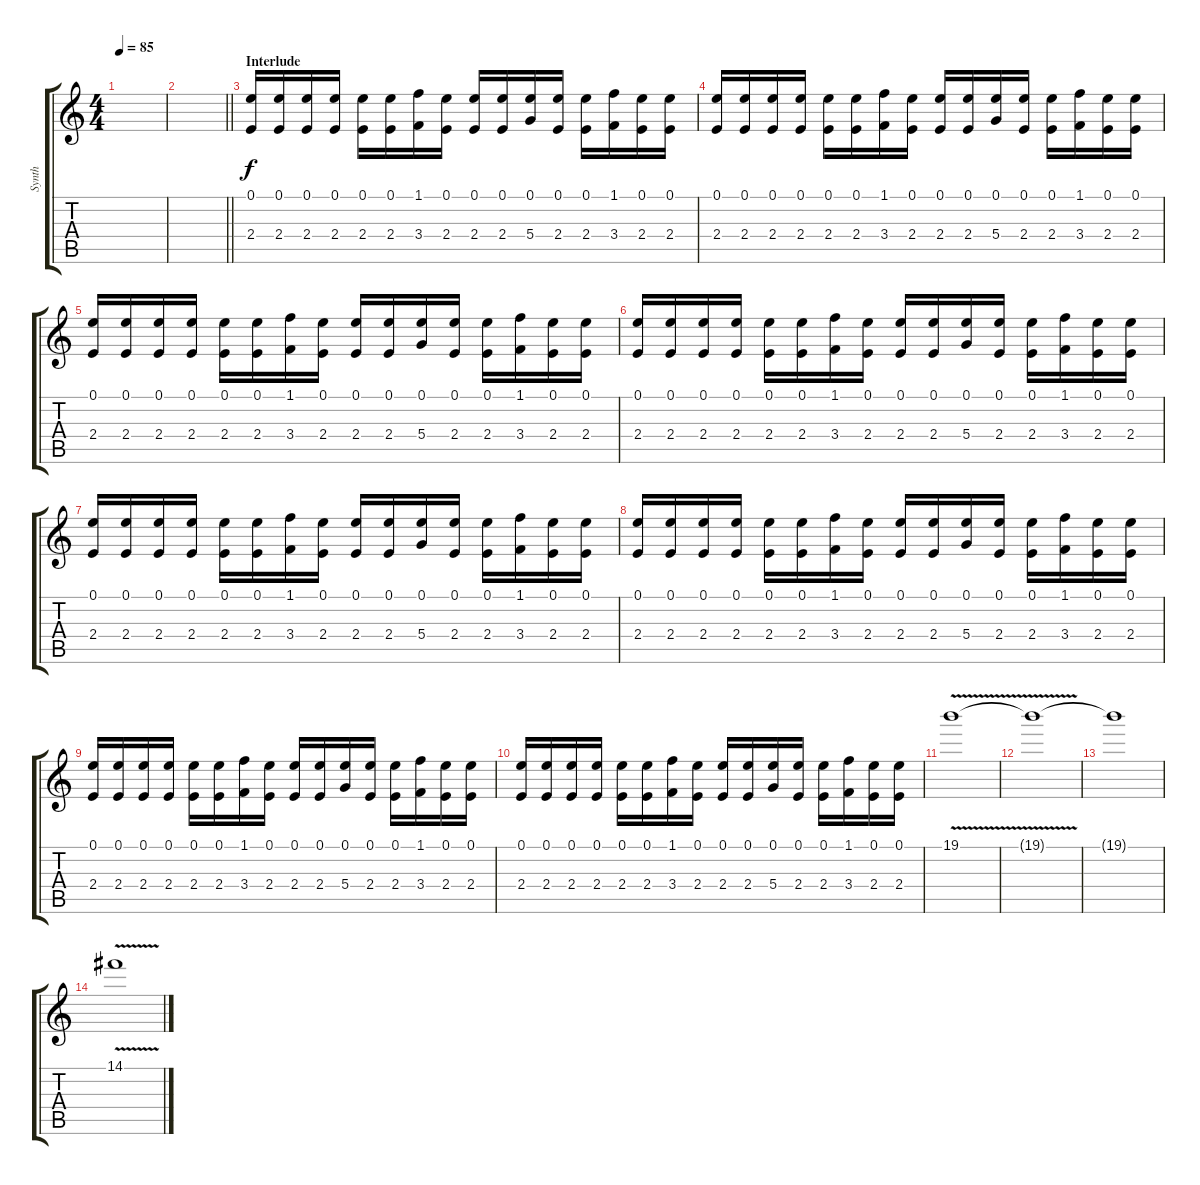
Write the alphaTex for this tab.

\track ("Synth" "Synth") {instrument overdrivenguitar}
\staff {score tabs}
\tuning (E4 B3 G3 D3 A2 E2) {hide}
\ts (4 4)
\tempo 85
\clef g2
\ks c
|
\barLineRight lightlight
|
\section ("" "Interlude")
(0.1 2.4).16 (0.1 2.4).16 (0.1 2.4).16 (0.1 2.4).16 (0.1 2.4).16 (0.1 2.4).16 (1.1 3.4).16 (0.1 2.4).16 (0.1 2.4).16 (0.1 2.4).16 (0.1 5.4).16 (0.1 2.4).16 (0.1 2.4).16 (1.1 3.4).16 (0.1 2.4).16 (0.1 2.4).16 |
(0.1 2.4).16 (0.1 2.4).16 (0.1 2.4).16 (0.1 2.4).16 (0.1 2.4).16 (0.1 2.4).16 (1.1 3.4).16 (0.1 2.4).16 (0.1 2.4).16 (0.1 2.4).16 (0.1 5.4).16 (0.1 2.4).16 (0.1 2.4).16 (1.1 3.4).16 (0.1 2.4).16 (0.1 2.4).16 |
(0.1 2.4).16 (0.1 2.4).16 (0.1 2.4).16 (0.1 2.4).16 (0.1 2.4).16 (0.1 2.4).16 (1.1 3.4).16 (0.1 2.4).16 (0.1 2.4).16 (0.1 2.4).16 (0.1 5.4).16 (0.1 2.4).16 (0.1 2.4).16 (1.1 3.4).16 (0.1 2.4).16 (0.1 2.4).16 |
(0.1 2.4).16 (0.1 2.4).16 (0.1 2.4).16 (0.1 2.4).16 (0.1 2.4).16 (0.1 2.4).16 (1.1 3.4).16 (0.1 2.4).16 (0.1 2.4).16 (0.1 2.4).16 (0.1 5.4).16 (0.1 2.4).16 (0.1 2.4).16 (1.1 3.4).16 (0.1 2.4).16 (0.1 2.4).16 |
(0.1 2.4).16 (0.1 2.4).16 (0.1 2.4).16 (0.1 2.4).16 (0.1 2.4).16 (0.1 2.4).16 (1.1 3.4).16 (0.1 2.4).16 (0.1 2.4).16 (0.1 2.4).16 (0.1 5.4).16 (0.1 2.4).16 (0.1 2.4).16 (1.1 3.4).16 (0.1 2.4).16 (0.1 2.4).16 |
(0.1 2.4).16 (0.1 2.4).16 (0.1 2.4).16 (0.1 2.4).16 (0.1 2.4).16 (0.1 2.4).16 (1.1 3.4).16 (0.1 2.4).16 (0.1 2.4).16 (0.1 2.4).16 (0.1 5.4).16 (0.1 2.4).16 (0.1 2.4).16 (1.1 3.4).16 (0.1 2.4).16 (0.1 2.4).16 |
(0.1 2.4).16 (0.1 2.4).16 (0.1 2.4).16 (0.1 2.4).16 (0.1 2.4).16 (0.1 2.4).16 (1.1 3.4).16 (0.1 2.4).16 (0.1 2.4).16 (0.1 2.4).16 (0.1 5.4).16 (0.1 2.4).16 (0.1 2.4).16 (1.1 3.4).16 (0.1 2.4).16 (0.1 2.4).16 |
(0.1 2.4).16 (0.1 2.4).16 (0.1 2.4).16 (0.1 2.4).16 (0.1 2.4).16 (0.1 2.4).16 (1.1 3.4).16 (0.1 2.4).16 (0.1 2.4).16 (0.1 2.4).16 (0.1 5.4).16 (0.1 2.4).16 (0.1 2.4).16 (1.1 3.4).16 (0.1 2.4).16 (0.1 2.4).16 |
19.1{v}.1{instrument lead2sawtooth} |
19.1{t}.1 |
19.1{t}.1 |
14.1{v}.1
